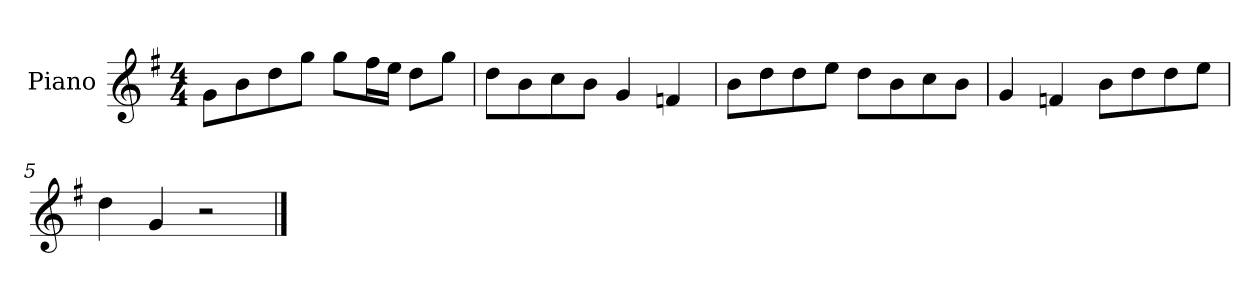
**kern
*part1
*staff1
*I"Piano
*I'P-no
*clefG2
*k[f#]
*M4/4
*MM90
=1
8g\L
8b\
8dd\
8gg\J
8gg\L
16ff#\L
16ee\JJ
8dd\L
8gg\J
=2
8dd\L
8b\
8cc\
8b\J
4g/
4fn/
=3
8b\L
8dd\
8dd\
8ee\J
8dd\L
8b\
8cc\
8b\J
=4
4g/
4fn/
8b\L
8dd\
8dd\
8ee\J
=5
4dd\
4g/
2r
==
*-
